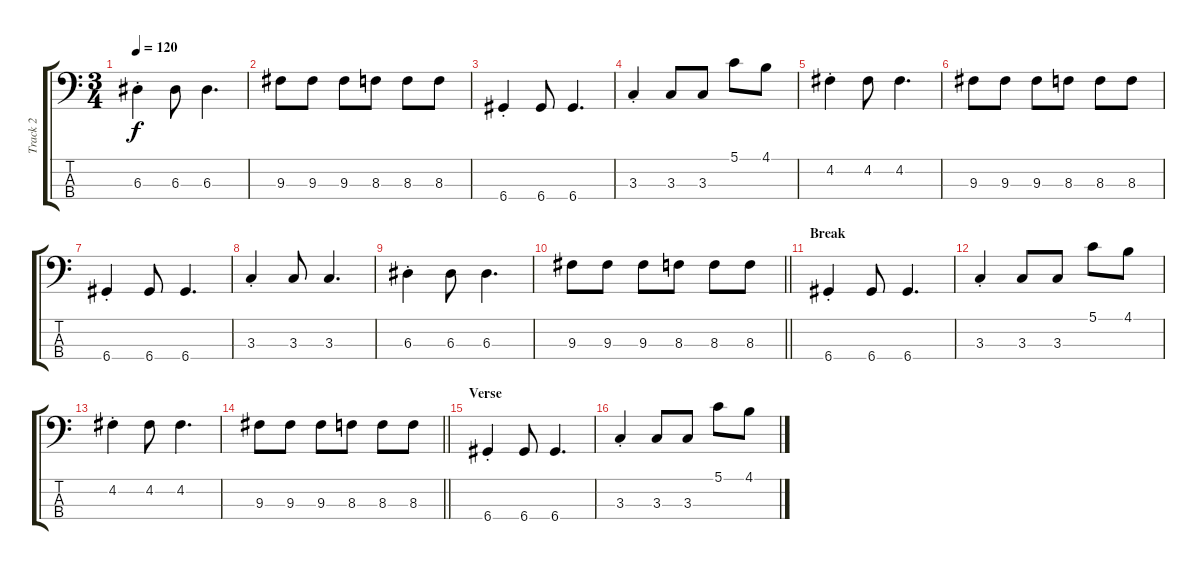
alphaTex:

\track ("Track 2" "Track 2") {instrument electricbassfinger}
\staff {score tabs}
\tuning (G2 D2 A1 D1) {hide}
\ts (3 4)
\tempo 120
\clef f4
\ks c
6.3{st}.4{dy f} 6.3.8 6.3.4{d} |
9.3.8 9.3.8 9.3.8 8.3.8 8.3.8 8.3.8 |
6.4{st}.4 6.4.8 6.4.4{d} |
3.3{st}.4 3.3.8 3.3.8 5.1.8 4.1.8 |
4.2{st}.4 4.2.8 4.2.4{d} |
9.3.8 9.3.8 9.3.8 8.3.8 8.3.8 8.3.8 |
6.4{st}.4 6.4.8 6.4.4{d} |
3.3{st}.4 3.3.8 3.3.4{d} |
6.3{st}.4 6.3.8 6.3.4{d} |
\barLineRight lightlight
9.3.8 9.3.8 9.3.8 8.3.8 8.3.8 8.3.8 |
\section ("" "Break")
6.4{st}.4 6.4.8 6.4.4{d} |
3.3{st}.4 3.3.8 3.3.8 5.1.8 4.1.8 |
4.2{st}.4 4.2.8 4.2.4{d} |
\barLineRight lightlight
9.3.8 9.3.8 9.3.8 8.3.8 8.3.8 8.3.8 |
\section ("" "Verse")
6.4{st}.4 6.4.8 6.4.4{d} |
3.3{st}.4 3.3.8 3.3.8 5.1.8 4.1.8
